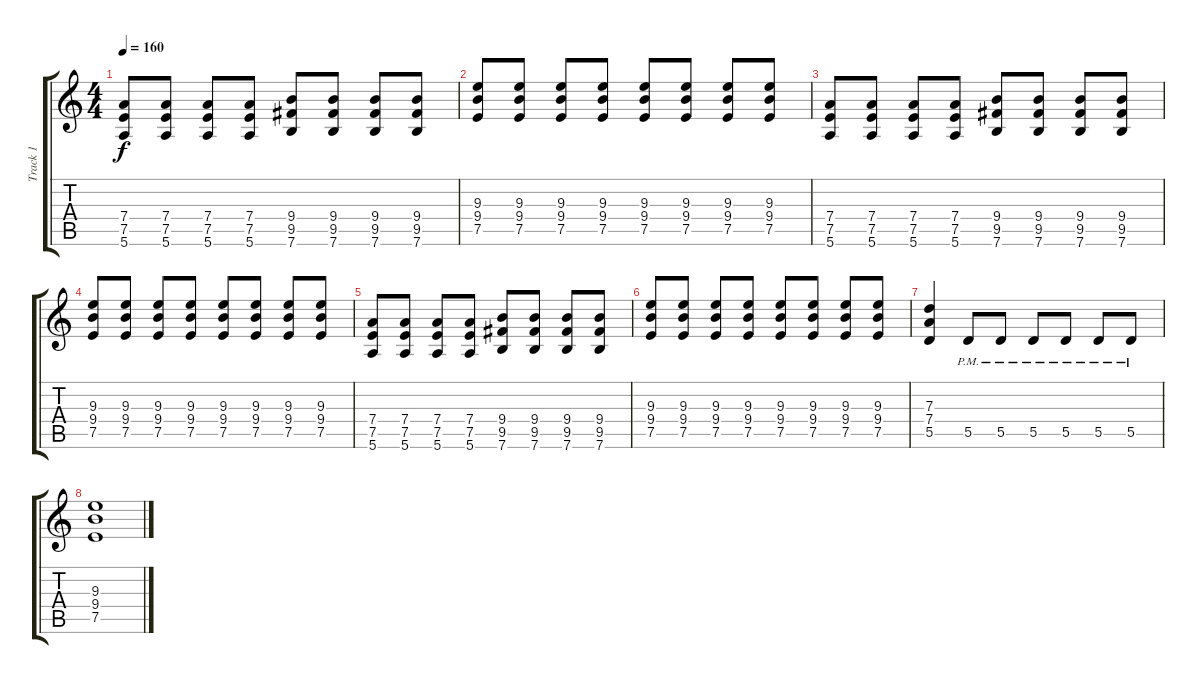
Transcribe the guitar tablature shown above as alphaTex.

\track ("Track 1" "Track 1") {instrument distortionguitar}
\staff {score tabs}
\tuning (E4 B3 G3 D3 A2 E2) {hide}
\ts (4 4)
\tempo 160
\clef g2
\ks c
(7.4 7.5 5.6).8{dy f} (7.4 7.5 5.6).8 (7.4 7.5 5.6).8 (7.4 7.5 5.6).8 (9.4 9.5 7.6).8 (9.4 9.5 7.6).8 (9.4 9.5 7.6).8 (9.4 9.5 7.6).8 |
(9.3 9.4 7.5).8 (9.3 9.4 7.5).8 (9.3 9.4 7.5).8 (9.3 9.4 7.5).8 (9.3 9.4 7.5).8 (9.3 9.4 7.5).8 (9.3 9.4 7.5).8 (9.3 9.4 7.5).8 |
(7.4 7.5 5.6).8 (7.4 7.5 5.6).8 (7.4 7.5 5.6).8 (7.4 7.5 5.6).8 (9.4 9.5 7.6).8 (9.4 9.5 7.6).8 (9.4 9.5 7.6).8 (9.4 9.5 7.6).8 |
(9.3 9.4 7.5).8 (9.3 9.4 7.5).8 (9.3 9.4 7.5).8 (9.3 9.4 7.5).8 (9.3 9.4 7.5).8 (9.3 9.4 7.5).8 (9.3 9.4 7.5).8 (9.3 9.4 7.5).8 |
(7.4 7.5 5.6).8 (7.4 7.5 5.6).8 (7.4 7.5 5.6).8 (7.4 7.5 5.6).8 (9.4 9.5 7.6).8 (9.4 9.5 7.6).8 (9.4 9.5 7.6).8 (9.4 9.5 7.6).8 |
(9.3 9.4 7.5).8 (9.3 9.4 7.5).8 (9.3 9.4 7.5).8 (9.3 9.4 7.5).8 (9.3 9.4 7.5).8 (9.3 9.4 7.5).8 (9.3 9.4 7.5).8 (9.3 9.4 7.5).8 |
(7.3 7.4 5.5).4 5.5{pm}.8 5.5{pm}.8 5.5{pm}.8 5.5{pm}.8 5.5{pm}.8 5.5{pm}.8 |
(9.3 9.4 7.5).1
